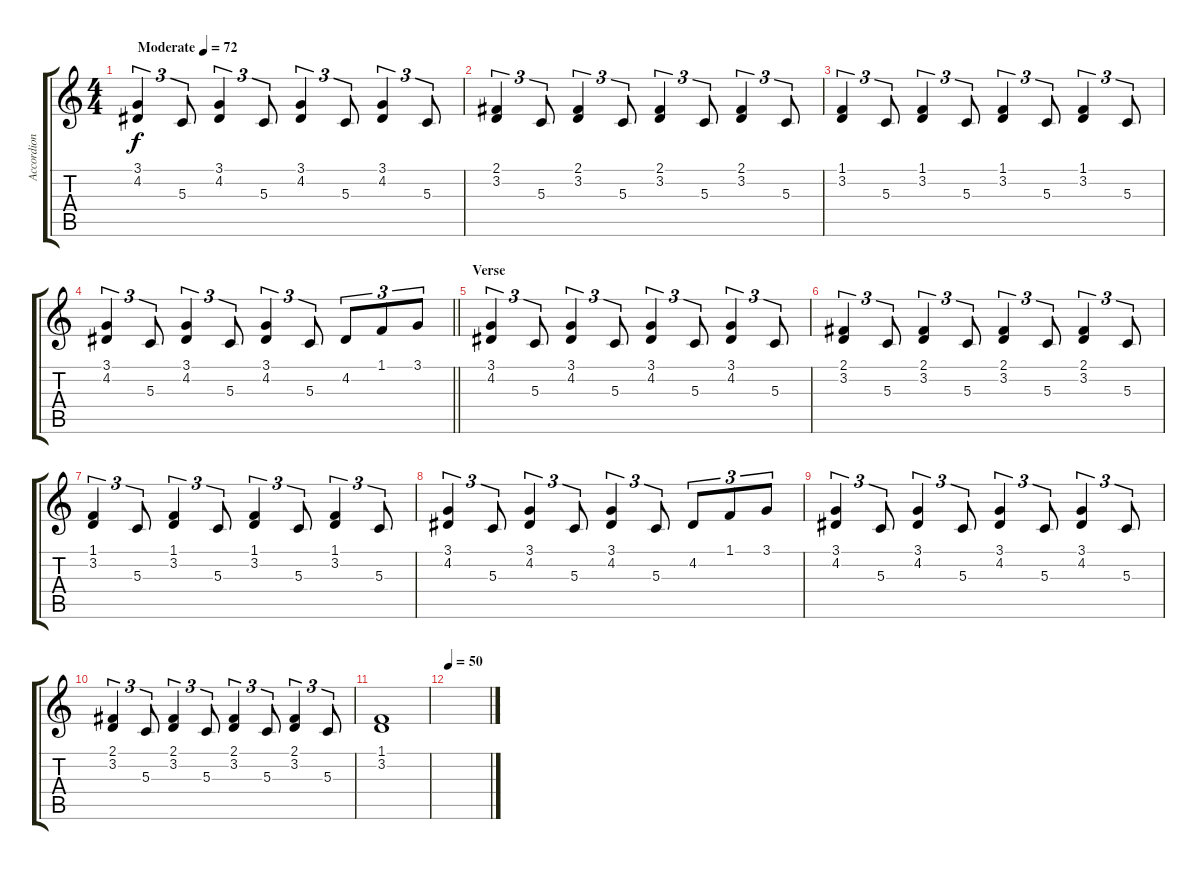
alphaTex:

\track ("Accordion" "Accordion") {instrument accordion}
\staff {score tabs}
\tuning (E4 B3 G3 D3 A2 E2) {hide}
\ts (4 4)
\tempo (72 "Moderate")
\clef g2
\ks c
(3.1 4.2).4{tu (3 2) dy f instrument accordion} 5.3.8{tu (3 2)} (3.1 4.2).4{tu (3 2)} 5.3.8{tu (3 2)} (3.1 4.2).4{tu (3 2)} 5.3.8{tu (3 2)} (3.1 4.2).4{tu (3 2)} 5.3.8{tu (3 2)} |
(2.1 3.2).4{tu (3 2)} 5.3.8{tu (3 2)} (2.1 3.2).4{tu (3 2)} 5.3.8{tu (3 2)} (2.1 3.2).4{tu (3 2)} 5.3.8{tu (3 2)} (2.1 3.2).4{tu (3 2)} 5.3.8{tu (3 2)} |
(1.1 3.2).4{tu (3 2)} 5.3.8{tu (3 2)} (1.1 3.2).4{tu (3 2)} 5.3.8{tu (3 2)} (1.1 3.2).4{tu (3 2)} 5.3.8{tu (3 2)} (1.1 3.2).4{tu (3 2)} 5.3.8{tu (3 2)} |
\barLineRight lightlight
(3.1 4.2).4{tu (3 2)} 5.3.8{tu (3 2)} (3.1 4.2).4{tu (3 2)} 5.3.8{tu (3 2)} (3.1 4.2).4{tu (3 2)} 5.3.8{tu (3 2)} 4.2.8{tu (3 2)} 1.1.8{tu (3 2)} 3.1.8{tu (3 2)} |
\section ("" "Verse")
(3.1 4.2).4{tu (3 2)} 5.3.8{tu (3 2)} (3.1 4.2).4{tu (3 2)} 5.3.8{tu (3 2)} (3.1 4.2).4{tu (3 2)} 5.3.8{tu (3 2)} (3.1 4.2).4{tu (3 2)} 5.3.8{tu (3 2)} |
(2.1 3.2).4{tu (3 2)} 5.3.8{tu (3 2)} (2.1 3.2).4{tu (3 2)} 5.3.8{tu (3 2)} (2.1 3.2).4{tu (3 2)} 5.3.8{tu (3 2)} (2.1 3.2).4{tu (3 2)} 5.3.8{tu (3 2)} |
(1.1 3.2).4{tu (3 2)} 5.3.8{tu (3 2)} (1.1 3.2).4{tu (3 2)} 5.3.8{tu (3 2)} (1.1 3.2).4{tu (3 2)} 5.3.8{tu (3 2)} (1.1 3.2).4{tu (3 2)} 5.3.8{tu (3 2)} |
(3.1 4.2).4{tu (3 2)} 5.3.8{tu (3 2)} (3.1 4.2).4{tu (3 2)} 5.3.8{tu (3 2)} (3.1 4.2).4{tu (3 2)} 5.3.8{tu (3 2)} 4.2.8{tu (3 2)} 1.1.8{tu (3 2)} 3.1.8{tu (3 2)} |
(3.1 4.2).4{tu (3 2)} 5.3.8{tu (3 2)} (3.1 4.2).4{tu (3 2)} 5.3.8{tu (3 2)} (3.1 4.2).4{tu (3 2)} 5.3.8{tu (3 2)} (3.1 4.2).4{tu (3 2)} 5.3.8{tu (3 2)} |
(2.1 3.2).4{tu (3 2)} 5.3.8{tu (3 2)} (2.1 3.2).4{tu (3 2)} 5.3.8{tu (3 2)} (2.1 3.2).4{tu (3 2)} 5.3.8{tu (3 2)} (2.1 3.2).4{tu (3 2)} 5.3.8{tu (3 2)} |
(1.1 3.2).1{volume 2} |
\tempo 50
